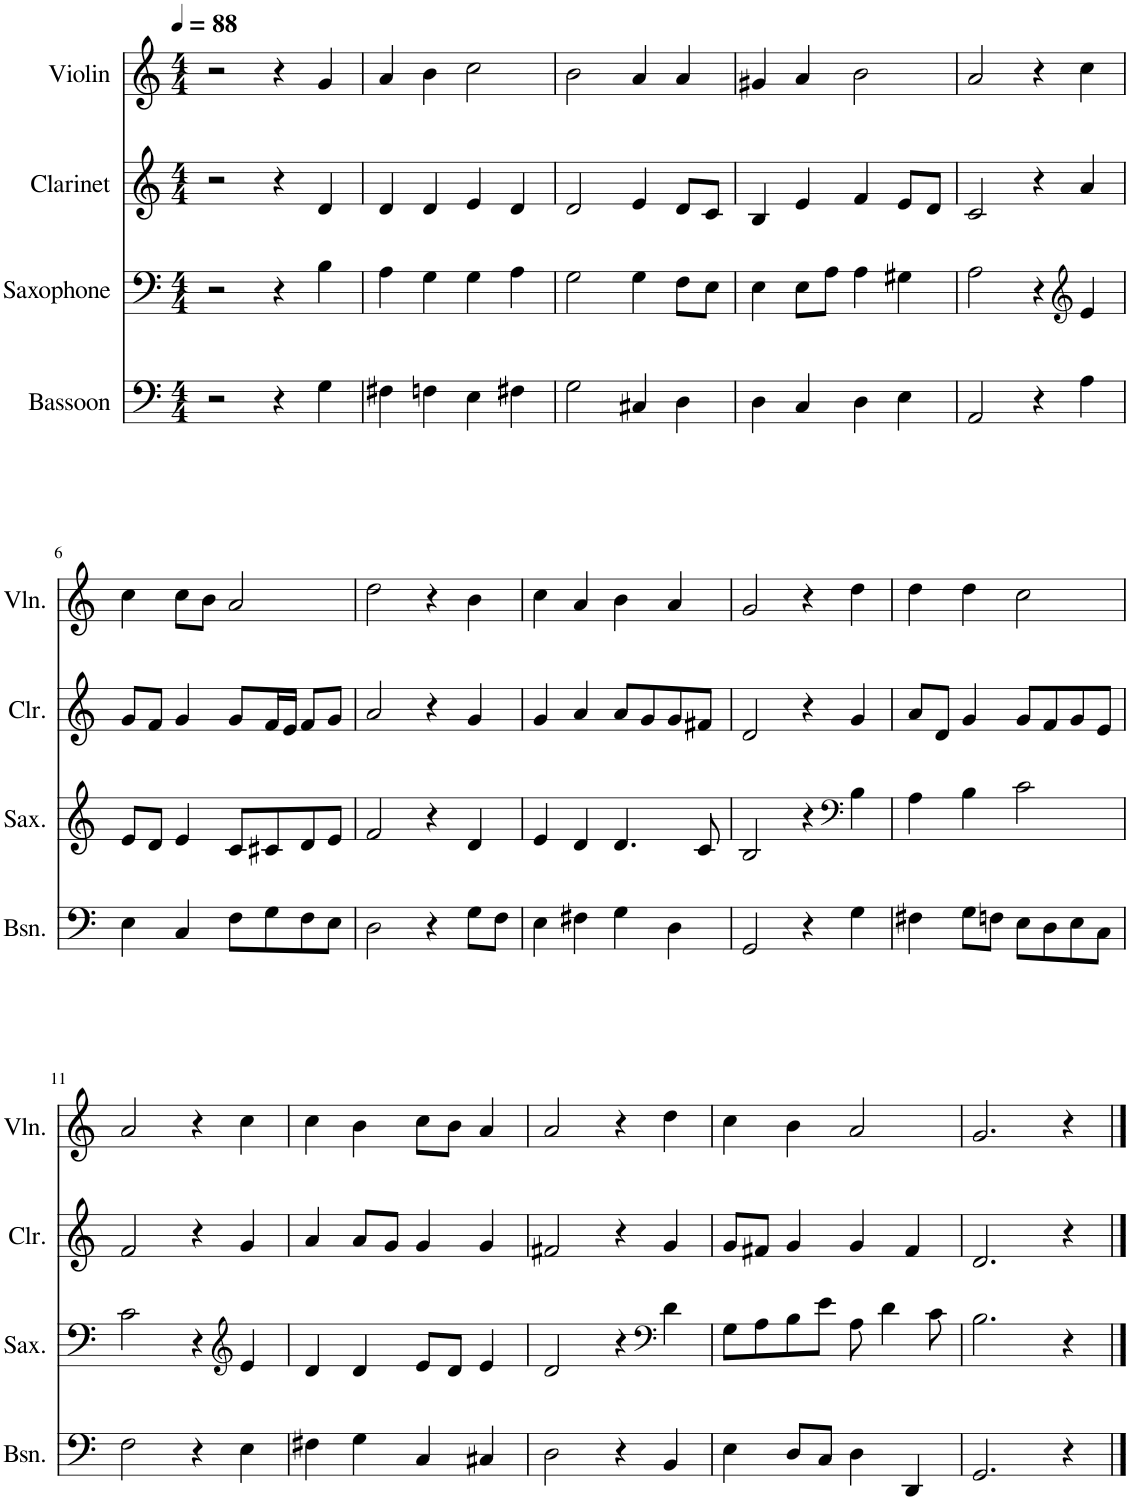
**kern	**kern	**kern	**kern
*part4	*part3	*part2	*part1
*staff4	*staff3	*staff2	*staff1
*I"Bassoon	*I"Saxophone	*I"Clarinet	*I"Violin
*I'Bsn.	*I'Sax.	*I'Clr.	*I'Vln.
*clefF4	*clefF4	*clefG2	*clefG2
*	*Trd8c14	*Trd1c2	*
*k[]	*k[]	*k[]	*k[]
*M4/4	*M4/4	*M4/4	*M4/4
*MM88	*MM88	*MM88	*MM88
=1	=1	=1	=1
2r	2r	2r	2r
4r	4r	4r	4r
4G\	4B\	4d/	4g/
=2	=2	=2	=2
4F#X\	4A\	4d/	4a/
4Fn\	4G\	4d/	4b\
4E\	4G\	4e/	2cc\
4F#X\	4A\	4d/	.
=3	=3	=3	=3
2G\	2G\	2d/	2b\
4C#X/	4G\	4e/	4a/
4D\	8F\L	8d/L	4a/
.	8E\J	8c/J	.
=4	=4	=4	=4
4D\	4E\	4B/	4g#X/
4C/	8E\L	4e/	4a/
.	8A\J	.	.
4D\	4A\	4f/	2b\
4E\	4G#X\	8e/L	.
.	.	8d/J	.
=5	=5	=5	=5
2AA/	2A\	2c/	2a/
4r	4r	4r	4r
*	*clefG2	*	*
4A\	4e/	4a/	4cc\
!!LO:LB:g=z
=6	=6	=6	=6
4E\	8e/L	8g/L	4cc\
.	8d/J	8f/J	.
4C/	4e/	4g/	8cc\L
.	.	.	8b\J
8F\L	8c/L	8g/L	2a/
8G\	8c#X/	16f/L	.
.	.	16e/JJ	.
8F\	8d/	8f/L	.
8E\J	8e/J	8g/J	.
=7	=7	=7	=7
2D\	2f/	2a/	2dd\
4r	4r	4r	4r
8G\L	4d/	4g/	4b\
8F\J	.	.	.
=8	=8	=8	=8
4E\	4e/	4g/	4cc\
4F#X\	4d/	4a/	4a/
4G\	4.d/	8a/L	4b\
.	.	8g/	.
4D\	.	8g/	4a/
.	8c/	8f#X/J	.
=9	=9	=9	=9
2GG/	2B/	2d/	2g/
4r	4r	4r	4r
*	*clefF4	*	*
4G\	4B\	4g/	4dd\
=10	=10	=10	=10
4F#X\	4A\	8a/L	4dd\
.	.	8d/J	.
8G\L	4B\	4g/	4dd\
8Fn\J	.	.	.
8E\L	2c\	8g/L	2cc\
8D\	.	8f/	.
8E\	.	8g/	.
8C\J	.	8e/J	.
!!LO:LB:g=z
=11	=11	=11	=11
2F\	2c\	2f/	2a/
4r	4r	4r	4r
*	*clefG2	*	*
4E\	4e/	4g/	4cc\
=12	=12	=12	=12
4F#X\	4d/	4a/	4cc\
4G\	4d/	8a/L	4b\
.	.	8g/J	.
4C/	8e/L	4g/	8cc\L
.	8d/J	.	8b\J
4C#X/	4e/	4g/	4a/
=13	=13	=13	=13
2D\	2d/	2f#X/	2a/
4r	4r	4r	4r
*	*clefF4	*	*
4BB/	4d\	4g/	4dd\
=14	=14	=14	=14
4E\	8G\L	8g/L	4cc\
.	8A\	8f#X/J	.
8D/L	8B\	4g/	4b\
8C/J	8e\J	.	.
4D\	8A\	4g/	2a/
.	4d\	.	.
4DD/	.	4f#/	.
.	8c\	.	.
=15	=15	=15	=15
2.GG/	2.B\	2.d/	2.g/
4r	4r	4r	4r
==	==	==	==
*-	*-	*-	*-
